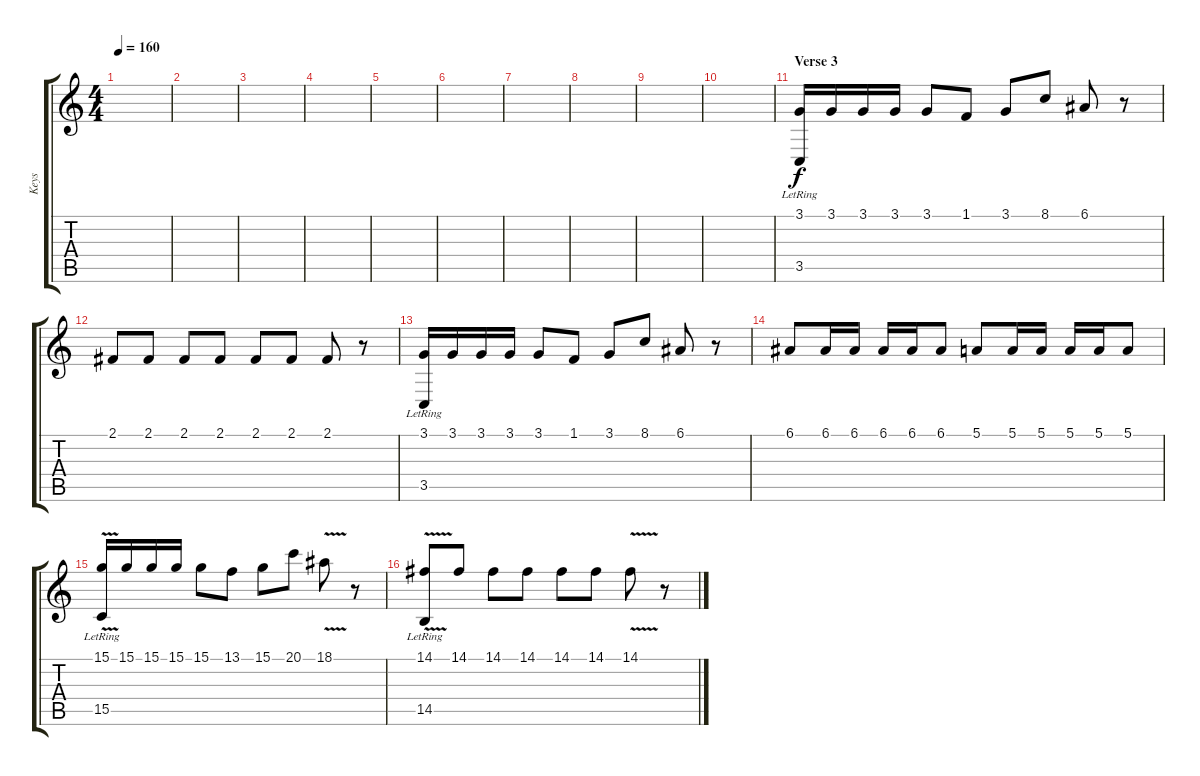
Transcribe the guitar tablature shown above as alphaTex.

\track ("Keys" "Keys") {instrument lead1square}
\staff {score tabs}
\tuning (E4 B3 G3 D3 A2 E2) {hide}
\ts (4 4)
\tempo 160
\clef g2
\ks c
|
|
|
|
|
|
|
|
|
|
\section ("" "Verse 3")
(3.1 3.5{lr}).16{volume 16 instrument lead1square} 3.1.16 3.1.16 3.1.16 3.1.8 1.1.8 3.1.8 8.1.8 6.1.8 r.8 |
2.1.8 2.1.8 2.1.8 2.1.8 2.1.8 2.1.8 2.1.8 r.8 |
(3.1 3.5{lr}).16 3.1.16 3.1.16 3.1.16 3.1.8 1.1.8 3.1.8 8.1.8 6.1.8 r.8 |
6.1.8 6.1.16 6.1.16 6.1.16 6.1.16 6.1.8 5.1.8 5.1.16 5.1.16 5.1.16 5.1.16 5.1.8 |
(15.1 15.5{v lr}).16 15.1.16 15.1.16 15.1.16 15.1.8 13.1.8 15.1.8 20.1.8 18.1{v}.8 r.8 |
(14.1 14.5{v lr}).8 14.1.8 14.1.8 14.1.8 14.1.8 14.1.8 14.1{v}.8 r.8
